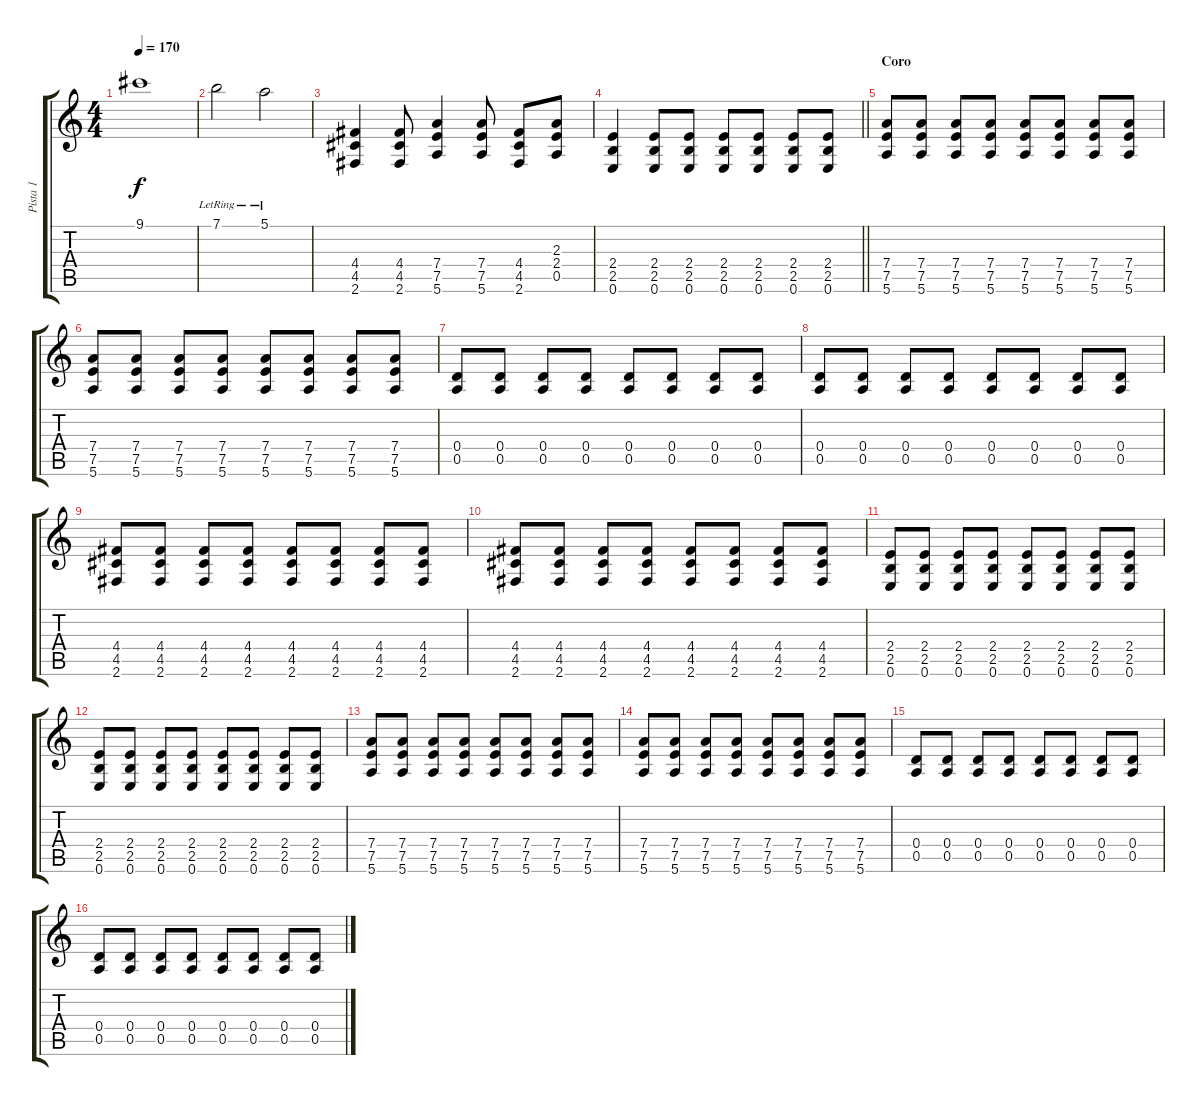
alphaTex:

\track ("Pista 1" "Pista 1") {instrument overdrivenguitar}
\staff {score tabs}
\tuning (E4 B3 G3 D3 A2 E2) {hide}
\ts (4 4)
\tempo 170
\clef g2
\ks c
9.1{t}.1{dy f} |
7.1{lr}.2 5.1{lr}.2 |
(4.4 4.5 2.6).4 (4.4 4.5 2.6).8 (7.4 7.5 5.6).4 (7.4 7.5 5.6).8 (4.4 4.5 2.6).8 (2.3 2.4 0.5).8 |
\barLineRight lightlight
(2.4 2.5 0.6).4 (2.4 2.5 0.6).8 (2.4 2.5 0.6).8 (2.4 2.5 0.6).8 (2.4 2.5 0.6).8 (2.4 2.5 0.6).8 (2.4 2.5 0.6).8 |
\section ("" "Coro")
(7.4 7.5 5.6).8 (7.4 7.5 5.6).8 (7.4 7.5 5.6).8 (7.4 7.5 5.6).8 (7.4 7.5 5.6).8 (7.4 7.5 5.6).8 (7.4 7.5 5.6).8 (7.4 7.5 5.6).8 |
(7.4 7.5 5.6).8 (7.4 7.5 5.6).8 (7.4 7.5 5.6).8 (7.4 7.5 5.6).8 (7.4 7.5 5.6).8 (7.4 7.5 5.6).8 (7.4 7.5 5.6).8 (7.4 7.5 5.6).8 |
(0.4 0.5).8 (0.4 0.5).8 (0.4 0.5).8 (0.4 0.5).8 (0.4 0.5).8 (0.4 0.5).8 (0.4 0.5).8 (0.4 0.5).8 |
(0.4 0.5).8 (0.4 0.5).8 (0.4 0.5).8 (0.4 0.5).8 (0.4 0.5).8 (0.4 0.5).8 (0.4 0.5).8 (0.4 0.5).8 |
(4.4 4.5 2.6).8 (4.4 4.5 2.6).8 (4.4 4.5 2.6).8 (4.4 4.5 2.6).8 (4.4 4.5 2.6).8 (4.4 4.5 2.6).8 (4.4 4.5 2.6).8 (4.4 4.5 2.6).8 |
(4.4 4.5 2.6).8 (4.4 4.5 2.6).8 (4.4 4.5 2.6).8 (4.4 4.5 2.6).8 (4.4 4.5 2.6).8 (4.4 4.5 2.6).8 (4.4 4.5 2.6).8 (4.4 4.5 2.6).8 |
(2.4 2.5 0.6).8 (2.4 2.5 0.6).8 (2.4 2.5 0.6).8 (2.4 2.5 0.6).8 (2.4 2.5 0.6).8 (2.4 2.5 0.6).8 (2.4 2.5 0.6).8 (2.4 2.5 0.6).8 |
(2.4 2.5 0.6).8 (2.4 2.5 0.6).8 (2.4 2.5 0.6).8 (2.4 2.5 0.6).8 (2.4 2.5 0.6).8 (2.4 2.5 0.6).8 (2.4 2.5 0.6).8 (2.4 2.5 0.6).8 |
(7.4 7.5 5.6).8 (7.4 7.5 5.6).8 (7.4 7.5 5.6).8 (7.4 7.5 5.6).8 (7.4 7.5 5.6).8 (7.4 7.5 5.6).8 (7.4 7.5 5.6).8 (7.4 7.5 5.6).8 |
(7.4 7.5 5.6).8 (7.4 7.5 5.6).8 (7.4 7.5 5.6).8 (7.4 7.5 5.6).8 (7.4 7.5 5.6).8 (7.4 7.5 5.6).8 (7.4 7.5 5.6).8 (7.4 7.5 5.6).8 |
(0.4 0.5).8 (0.4 0.5).8 (0.4 0.5).8 (0.4 0.5).8 (0.4 0.5).8 (0.4 0.5).8 (0.4 0.5).8 (0.4 0.5).8 |
(0.4 0.5).8 (0.4 0.5).8 (0.4 0.5).8 (0.4 0.5).8 (0.4 0.5).8 (0.4 0.5).8 (0.4 0.5).8 (0.4 0.5).8
